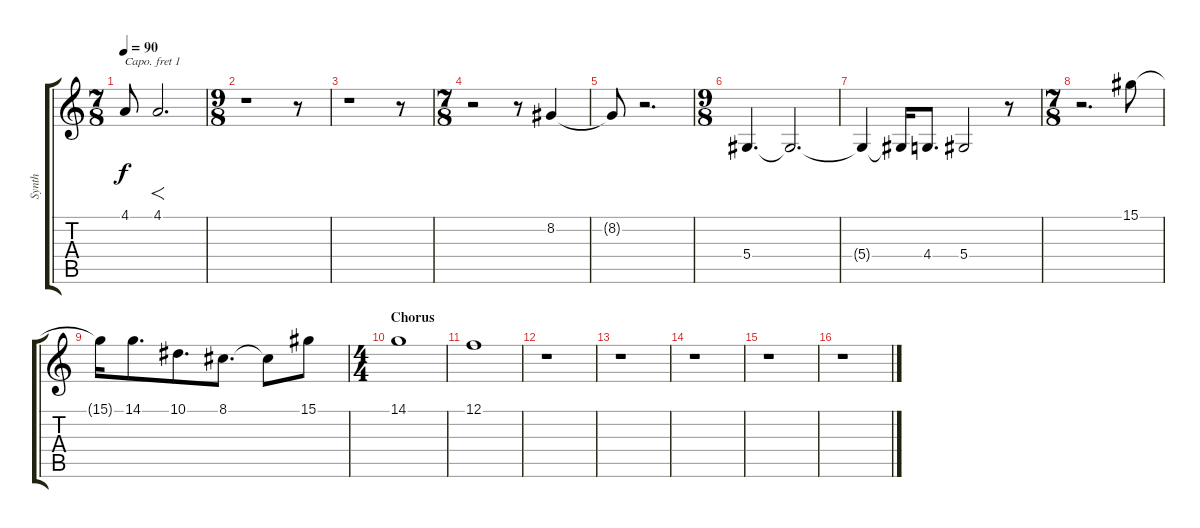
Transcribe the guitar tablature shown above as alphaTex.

\track ("Synth" "Synth") {instrument lead6voice}
\staff {score tabs}
\capo 1
\tuning (E4 B3 G3 D3 A2 E2) {hide}
\ts (7 8)
\tempo 90
\clef g2
\ks c
4.1{t}.8{dy f} 4.1.2{f d} |
\ts (9 8)
r.1 r.8 |
r.1 r.8 |
\ts (7 8)
r.2 r.8 8.2.4 |
8.2{t}.8 r.2{d} |
\ts (9 8)
5.4.4{d} 5.4{t}.2{d} |
5.4{t}.4 5.4{t}.16 4.4.8{d} 5.4.2 r.8 |
\ts (7 8)
r.2{d} 15.1.8 |
15.1{t}.16 14.1.8{d} 10.1.8{d} 8.1.8{d} 8.1{t}.8 15.1.8 |
\ts (4 4)
\section ("" "Chorus")
14.1.1 |
12.1.1 |
r.1 |
r.1 |
r.1 |
r.1 |
r.1
